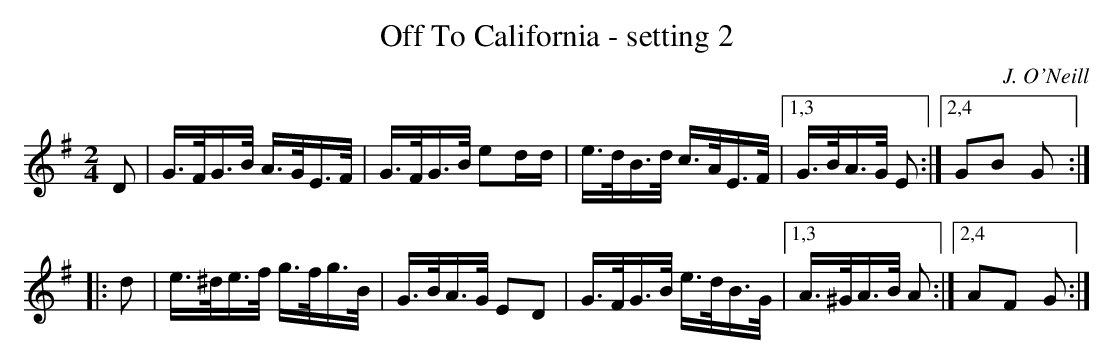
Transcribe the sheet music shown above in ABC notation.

X:1
T: Off To California - setting 2
O: J. O'Neill
M: 2/4
L: 1/16
K: G
   D2 | G>FG>B  A>GE>F | G>FG>B e2dd | e>dB>d c>AE>F |[1,3 G>BA>G  E2 :|[2,4 G2B2 G2 :|
|: d2 | e>^de>f g>fg>B | G>BA>G E2D2 | G>FG>B e>dB>G |[1,3 A>^GA>B A2 :|[2,4 A2F2 G2 :|
